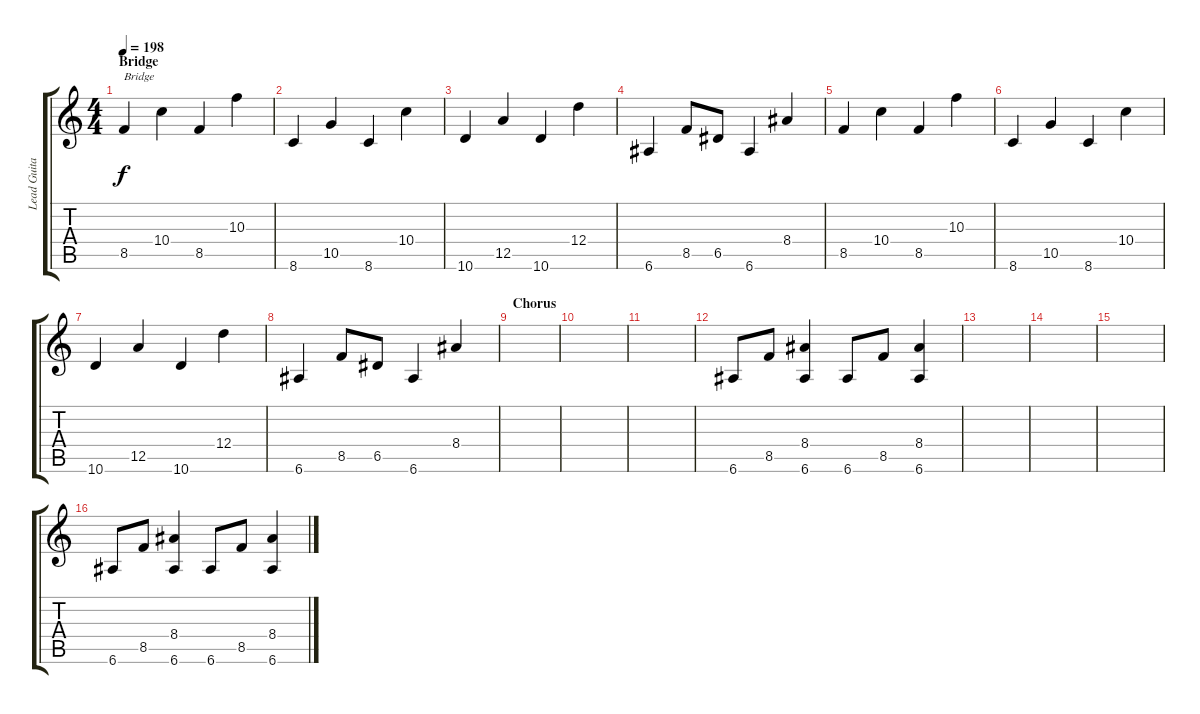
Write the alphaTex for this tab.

\track ("Lead Guitar" "Lead Guita") {instrument distortionguitar}
\staff {score tabs}
\tuning (E4 B3 G3 D3 A2 E2) {hide}
\ts (4 4)
\section ("" "Bridge")
\tempo 198
\clef g2
\ks c
8.5.4{txt "Bridge" dy f} 10.4.4 8.5.4 10.3.4 |
8.6.4 10.5.4 8.6.4 10.4.4 |
10.6.4 12.5.4 10.6.4 12.4.4 |
6.6.4 8.5.8 6.5.8 6.6.4 8.4.4 |
8.5.4 10.4.4 8.5.4 10.3.4 |
8.6.4 10.5.4 8.6.4 10.4.4 |
10.6.4 12.5.4 10.6.4 12.4.4 |
6.6.4 8.5.8 6.5.8 6.6.4 8.4.4 |
\section ("" "Chorus")
|
|
|
6.6.8 8.5.8 (8.4 6.6).4 6.6.8 8.5.8 (8.4 6.6).4 |
|
|
|
6.6.8 8.5.8 (8.4 6.6).4 6.6.8 8.5.8 (8.4 6.6).4
